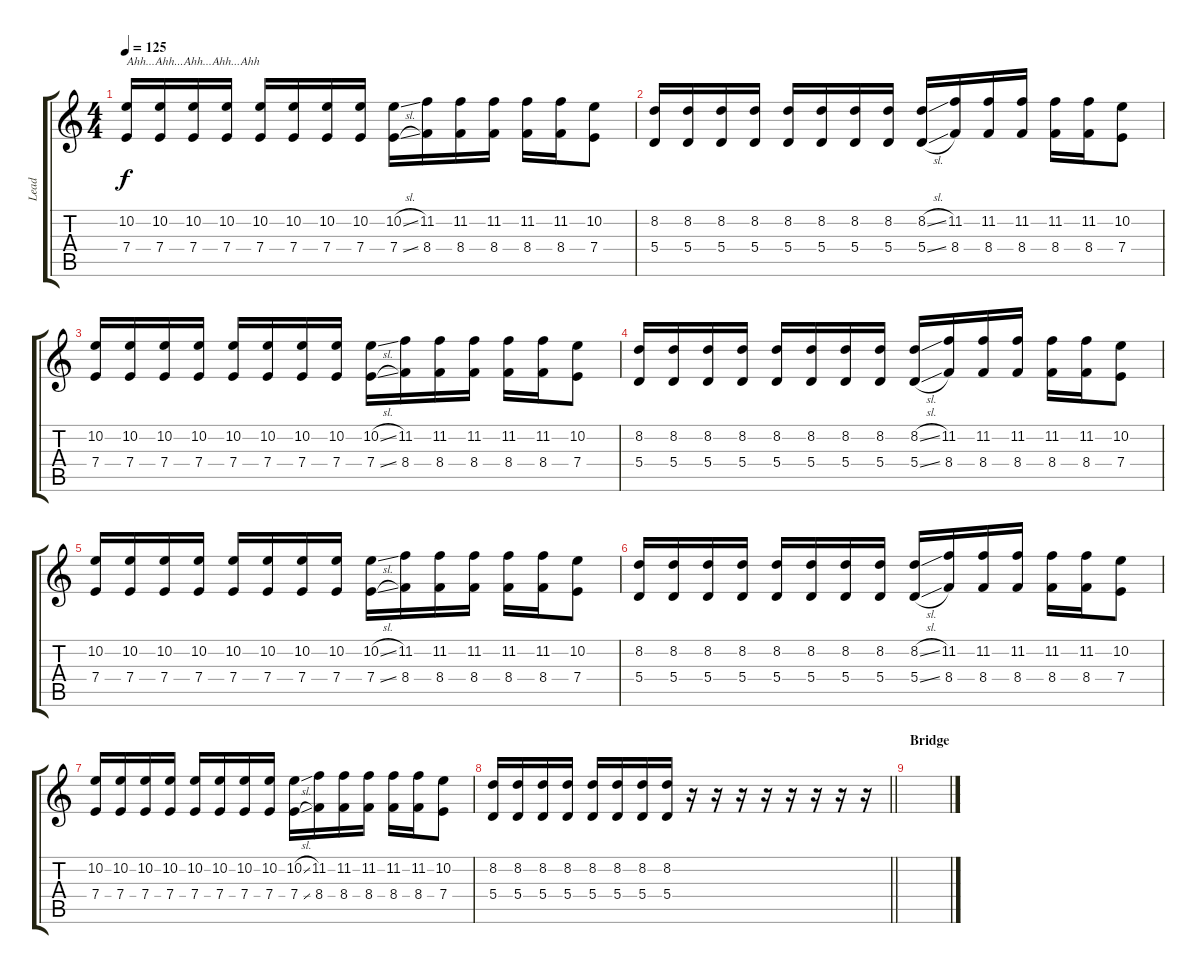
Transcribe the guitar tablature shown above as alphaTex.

\track ("Lead" "Lead") {instrument distortionguitar}
\staff {score tabs}
\tuning (B3 Gb3 D3 A2 E2 B1) {hide}
\ts (4 4)
\tempo 125
\clef g2
\ks c
(10.2 7.4).16{txt "Ahh...Ahh...Ahh...Ahh...Ahh" dy f} (10.2 7.4).16 (10.2 7.4).16 (10.2 7.4).16 (10.2 7.4).16 (10.2 7.4).16 (10.2 7.4).16 (10.2 7.4).16 (10.2{sl} 7.4{sl}).16 (11.2 8.4).16 (11.2 8.4).16 (11.2 8.4).16 (11.2 8.4).16 (11.2 8.4).16 (10.2 7.4).8 |
(8.2 5.4).16 (8.2 5.4).16 (8.2 5.4).16 (8.2 5.4).16 (8.2 5.4).16 (8.2 5.4).16 (8.2 5.4).16 (8.2 5.4).16 (8.2{sl} 5.4{sl}).16 (11.2 8.4).16 (11.2 8.4).16 (11.2 8.4).16 (11.2 8.4).16 (11.2 8.4).16 (10.2 7.4).8 |
(10.2 7.4).16 (10.2 7.4).16 (10.2 7.4).16 (10.2 7.4).16 (10.2 7.4).16 (10.2 7.4).16 (10.2 7.4).16 (10.2 7.4).16 (10.2{sl} 7.4{sl}).16 (11.2 8.4).16 (11.2 8.4).16 (11.2 8.4).16 (11.2 8.4).16 (11.2 8.4).16 (10.2 7.4).8 |
(8.2 5.4).16 (8.2 5.4).16 (8.2 5.4).16 (8.2 5.4).16 (8.2 5.4).16 (8.2 5.4).16 (8.2 5.4).16 (8.2 5.4).16 (8.2{sl} 5.4{sl}).16 (11.2 8.4).16 (11.2 8.4).16 (11.2 8.4).16 (11.2 8.4).16 (11.2 8.4).16 (10.2 7.4).8 |
(10.2 7.4).16{volume 13} (10.2 7.4).16 (10.2 7.4).16 (10.2 7.4).16 (10.2 7.4).16 (10.2 7.4).16 (10.2 7.4).16 (10.2 7.4).16 (10.2{sl} 7.4{sl}).16 (11.2 8.4).16 (11.2 8.4).16 (11.2 8.4).16 (11.2 8.4).16 (11.2 8.4).16 (10.2 7.4).8 |
(8.2 5.4).16 (8.2 5.4).16 (8.2 5.4).16 (8.2 5.4).16 (8.2 5.4).16 (8.2 5.4).16 (8.2 5.4).16 (8.2 5.4).16 (8.2{sl} 5.4{sl}).16 (11.2 8.4).16 (11.2 8.4).16 (11.2 8.4).16 (11.2 8.4).16 (11.2 8.4).16 (10.2 7.4).8 |
(10.2 7.4).16 (10.2 7.4).16 (10.2 7.4).16 (10.2 7.4).16 (10.2 7.4).16 (10.2 7.4).16 (10.2 7.4).16 (10.2 7.4).16 (10.2{sl} 7.4{sl}).16 (11.2 8.4).16 (11.2 8.4).16 (11.2 8.4).16 (11.2 8.4).16 (11.2 8.4).16 (10.2 7.4).8 |
\barLineRight lightlight
(8.2 5.4).16 (8.2 5.4).16 (8.2 5.4).16 (8.2 5.4).16 (8.2 5.4).16 (8.2 5.4).16 (8.2 5.4).16 (8.2 5.4).16 r.16 r.16 r.16 r.16 r.16 r.16 r.16 r.16 |
\section ("" "Bridge")
